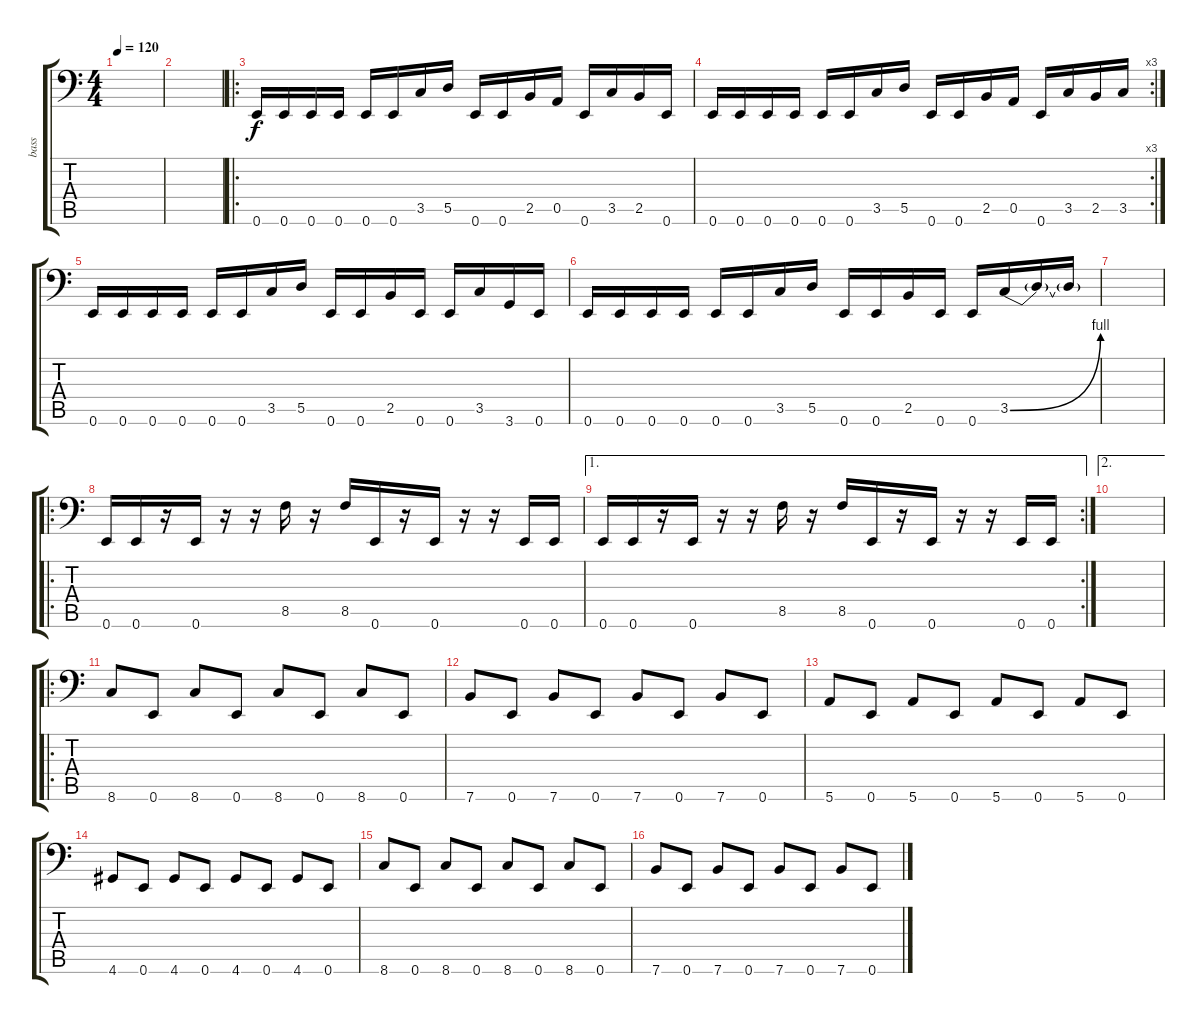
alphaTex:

\track ("bass" "bass") {instrument electricbassfinger}
\staff {score tabs}
\tuning (E3 B2 G2 D2 A1 E1) {hide}
\ts (4 4)
\tempo 120
\clef f4
\ks c
|
|
\ro
0.6.16 0.6.16 0.6.16 0.6.16 0.6.16 0.6.16 3.5.16 5.5.16 0.6.16 0.6.16 2.5.16 0.5.16 0.6.16 3.5.16 2.5.16 0.6.16 |
\rc 3
0.6.16 0.6.16 0.6.16 0.6.16 0.6.16 0.6.16 3.5.16 5.5.16 0.6.16 0.6.16 2.5.16 0.5.16 0.6.16 3.5.16 2.5.16 3.5.16 |
0.6.16 0.6.16 0.6.16 0.6.16 0.6.16 0.6.16 3.5.16 5.5.16 0.6.16 0.6.16 2.5.16 0.6.16 0.6.16 3.5.16 3.6.16 0.6.16 |
0.6.16 0.6.16 0.6.16 0.6.16 0.6.16 0.6.16 3.5.16 5.5.16 0.6.16 0.6.16 2.5.16 0.6.16 0.6.16 3.5{be (bend 0 0 60 4)}.16 3.5{t}.16 3.5{t}.16 |
|
\ro
0.6.16 0.6.16 r.16 0.6.16 r.16 r.16 8.5.16 r.16 8.5.16 0.6.16 r.16 0.6.16 r.16 r.16 0.6.16 0.6.16 |
\ae 1
\rc 2
0.6.16 0.6.16 r.16 0.6.16 r.16 r.16 8.5.16 r.16 8.5.16 0.6.16 r.16 0.6.16 r.16 r.16 0.6.16 0.6.16 |
\ae 2
|
\ro
8.6.8 0.6.8 8.6.8 0.6.8 8.6.8 0.6.8 8.6.8 0.6.8 |
7.6.8 0.6.8 7.6.8 0.6.8 7.6.8 0.6.8 7.6.8 0.6.8 |
5.6.8 0.6.8 5.6.8 0.6.8 5.6.8 0.6.8 5.6.8 0.6.8 |
4.6.8 0.6.8 4.6.8 0.6.8 4.6.8 0.6.8 4.6.8 0.6.8 |
8.6.8 0.6.8 8.6.8 0.6.8 8.6.8 0.6.8 8.6.8 0.6.8 |
7.6.8 0.6.8 7.6.8 0.6.8 7.6.8 0.6.8 7.6.8 0.6.8
